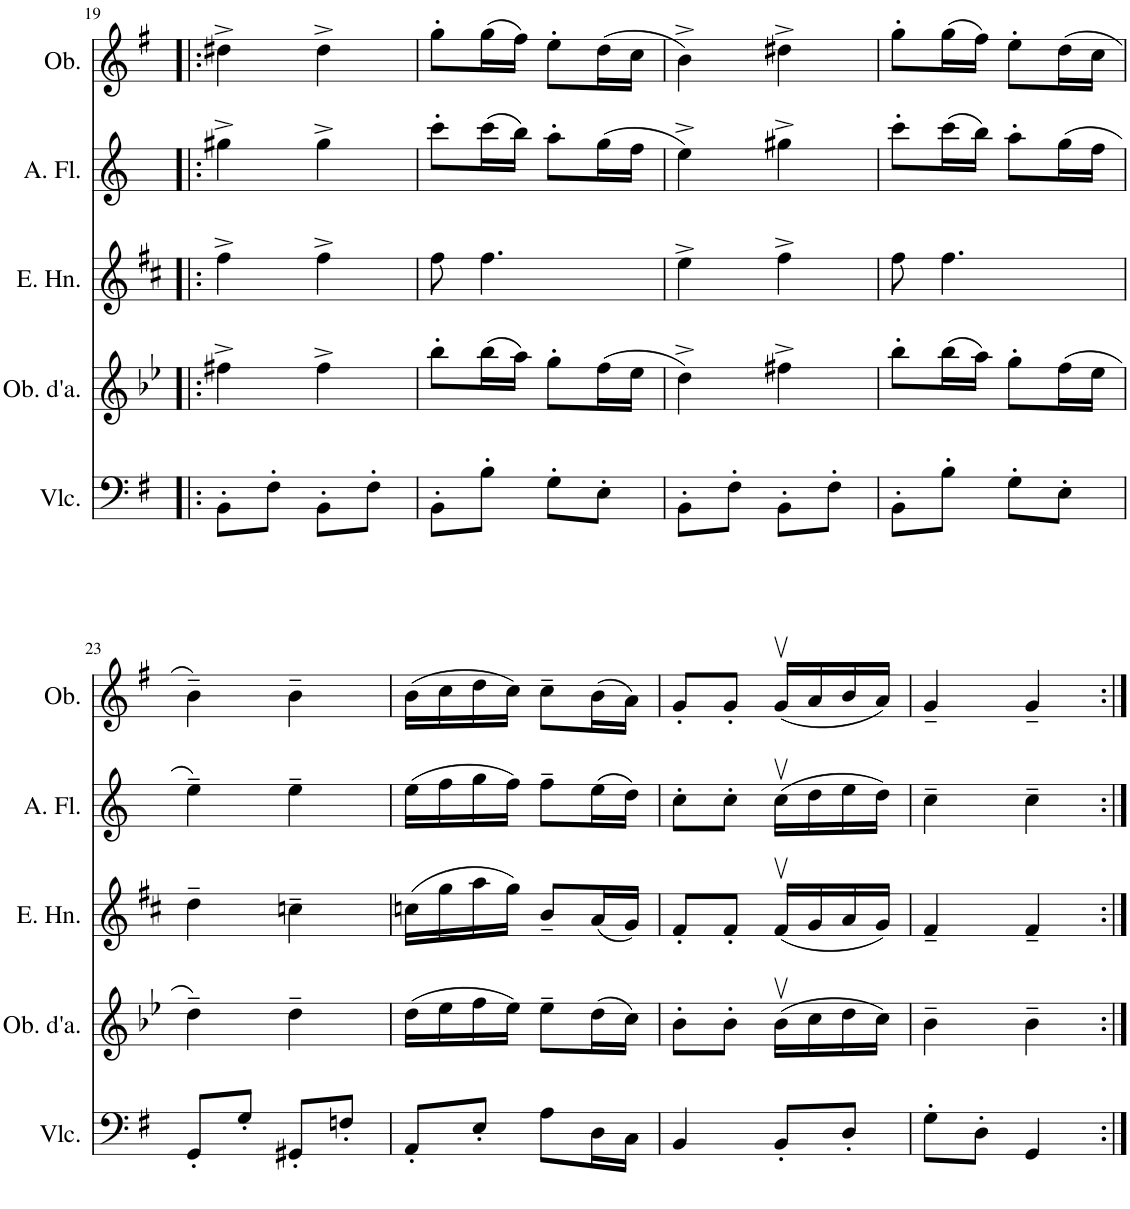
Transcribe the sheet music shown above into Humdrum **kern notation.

**kern	**kern	**kern	**kern	**kern
*part5	*part4	*part3	*part2	*part1
*staff5	*staff4	*staff3	*staff2	*staff1
*I"Violoncello	*I"Oboe d'amore	*I"English Horn	*I"Alto Flute	*I"Oboe
*I'Vlc.	*I'Ob. d'a.	*I'E. Hn.	*I'A. Fl.	*I'Ob.
!!LO:PB:g=z
*clefF4	*clefG2	*clefG2	*clefG2	*clefG2
*	*Trd2c3	*Trd4c7	*Trd3c5	*
*k[f#]	*k[b-e-]	*k[f#c#]	*k[]	*k[f#]
*M2/4	*M2/4	*M2/4	*M2/4	*M2/4
=19!|:	=19!|:	=19!|:	=19!|:	=19!|:
8BB'\L	4ff#X^\	4ff#^\	4gg#X^\	4dd#X^\
8F#'\J	.	.	.	.
8BB'\L	4ff#^\	4ff#^\	4gg#^\	4dd#^\
8F#'\J	.	.	.	.
=20	=20	=20	=20	=20
8BB'\L	8bb-'\L	8ff#\	8ccc'\L	8gg'\L
8B'\J	(16bb-\L	4.ff#\	(16ccc\L	(16gg\L
.	16aa\JJ)	.	16bb\JJ)	16ff#\JJ)
8G'\L	8gg'\L	.	8aa'\L	8ee'\L
8E'\J	(16ff\L	.	(16gg\L	(16dd\L
.	16ee-\JJ	.	16ff\JJ	16cc\JJ
=21	=21	=21	=21	=21
8BB'\L	4dd^\)	4ee^\	4ee^\)	4b^\)
8F#'\J	.	.	.	.
8BB'\L	4ff#X^\	4ff#^\	4gg#X^\	4dd#X^\
8F#'\J	.	.	.	.
=22	=22	=22	=22	=22
8BB'\L	8bb-'\L	8ff#\	8ccc'\L	8gg'\L
8B'\J	(16bb-\L	4.ff#\	(16ccc\L	(16gg\L
.	16aa\JJ)	.	16bb\JJ)	16ff#\JJ)
8G'\L	8gg'\L	.	8aa'\L	8ee'\L
8E'\J	(16ff\L	.	(16gg\L	(16dd\L
.	16ee-\JJ	.	16ff\JJ	16cc\JJ
!!LO:LB:g=z
=23	=23	=23	=23	=23
8GG'/L	4dd~\)	4dd~\	4ee~\)	4b~\)
8G'/J	.	.	.	.
8GG#X'/L	4dd~\	4ccn~\	4ee~\	4b~\
8Fn'/J	.	.	.	.
=24	=24	=24	=24	=24
8AA'/L	(16dd\LL	(16ccn\LL	(16ee\LL	(16b\LL
.	16ee-\	16gg\	16ff\	16cc\
8E'/J	16ff\	16aa\	16gg\	16dd\
.	16ee-\JJ)	16gg\JJ)	16ff\JJ)	16cc\JJ)
8A\L	8ee-~\L	8b~/L	8ff~\L	8cc~\L
16D\L	(16dd\L	(16a/L	(16ee\L	(16b\L
16C\JJ	16cc\JJ)	16g/JJ)	16dd\JJ)	16a\JJ)
=25	=25	=25	=25	=25
4BB/	8b-'\L	8f#'/L	8cc'\L	8g'/L
.	8b-'\J	8f#'/J	8cc'\J	8g'/J
8BB'/L	(16b-v\LL	(16f#v/LL	(16ccv\LL	(16gv/LL
.	16cc\	16g/	16dd\	16a/
8D'/J	16dd\	16a/	16ee\	16b/
.	16cc\JJ)	16g/JJ)	16dd\JJ)	16a/JJ)
=26	=26	=26	=26	=26
8G'\L	4b-~\	4f#~/	4cc~\	4g~/
8D'\J	.	.	.	.
4GG/	4b-~\	4f#~/	4cc~\	4g~/
=:|!	=:|!	=:|!	=:|!	=:|!
*-	*-	*-	*-	*-
